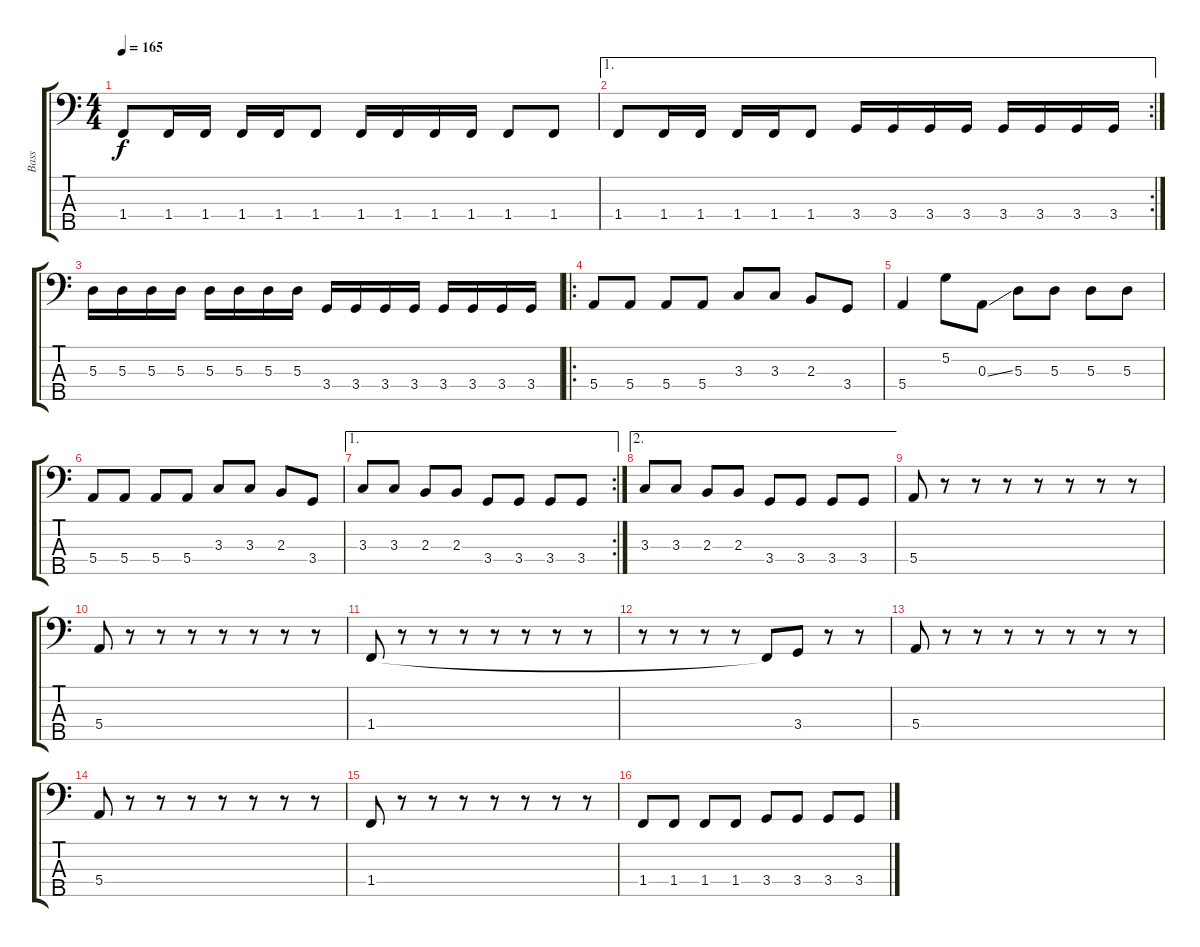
\track ("Bass" "Bass") {instrument electricbasspick}
\staff {score tabs}
\tuning (G2 D2 A1 E1 B0) {hide}
\ts (4 4)
\tempo 165
\clef f4
\ks c
1.4.8{dy f} 1.4.16 1.4.16 1.4.16 1.4.16 1.4.8 1.4.16 1.4.16 1.4.16 1.4.16 1.4.8 1.4.8 |
\ae 1
\rc 2
1.4.8 1.4.16 1.4.16 1.4.16 1.4.16 1.4.8 3.4.16 3.4.16 3.4.16 3.4.16 3.4.16 3.4.16 3.4.16 3.4.16 |
5.3.16 5.3.16 5.3.16 5.3.16 5.3.16 5.3.16 5.3.16 5.3.16 3.4.16 3.4.16 3.4.16 3.4.16 3.4.16 3.4.16 3.4.16 3.4.16 |
\ro
5.4.8 5.4.8 5.4.8 5.4.8 3.3.8 3.3.8 2.3.8 3.4.8 |
5.4.4 5.2.8 0.3{ss}.8 5.3.8 5.3.8 5.3.8 5.3.8 |
5.4.8 5.4.8 5.4.8 5.4.8 3.3.8 3.3.8 2.3.8 3.4.8 |
\ae 1
\rc 2
3.3.8 3.3.8 2.3.8 2.3.8 3.4.8 3.4.8 3.4.8 3.4.8 |
\ae 2
3.3.8 3.3.8 2.3.8 2.3.8 3.4.8 3.4.8 3.4.8 3.4.8 |
5.4.8 r.8 r.8 r.8 r.8 r.8 r.8 r.8 |
5.4.8 r.8 r.8 r.8 r.8 r.8 r.8 r.8 |
1.4.8 r.8 r.8 r.8 r.8 r.8 r.8 r.8 |
r.8 r.8 r.8 r.8 1.4{t}.8 3.4.8 r.8 r.8 |
5.4.8 r.8 r.8 r.8 r.8 r.8 r.8 r.8 |
5.4.8 r.8 r.8 r.8 r.8 r.8 r.8 r.8 |
1.4.8 r.8 r.8 r.8 r.8 r.8 r.8 r.8 |
1.4.8 1.4.8 1.4.8 1.4.8 3.4.8 3.4.8 3.4.8 3.4.8
